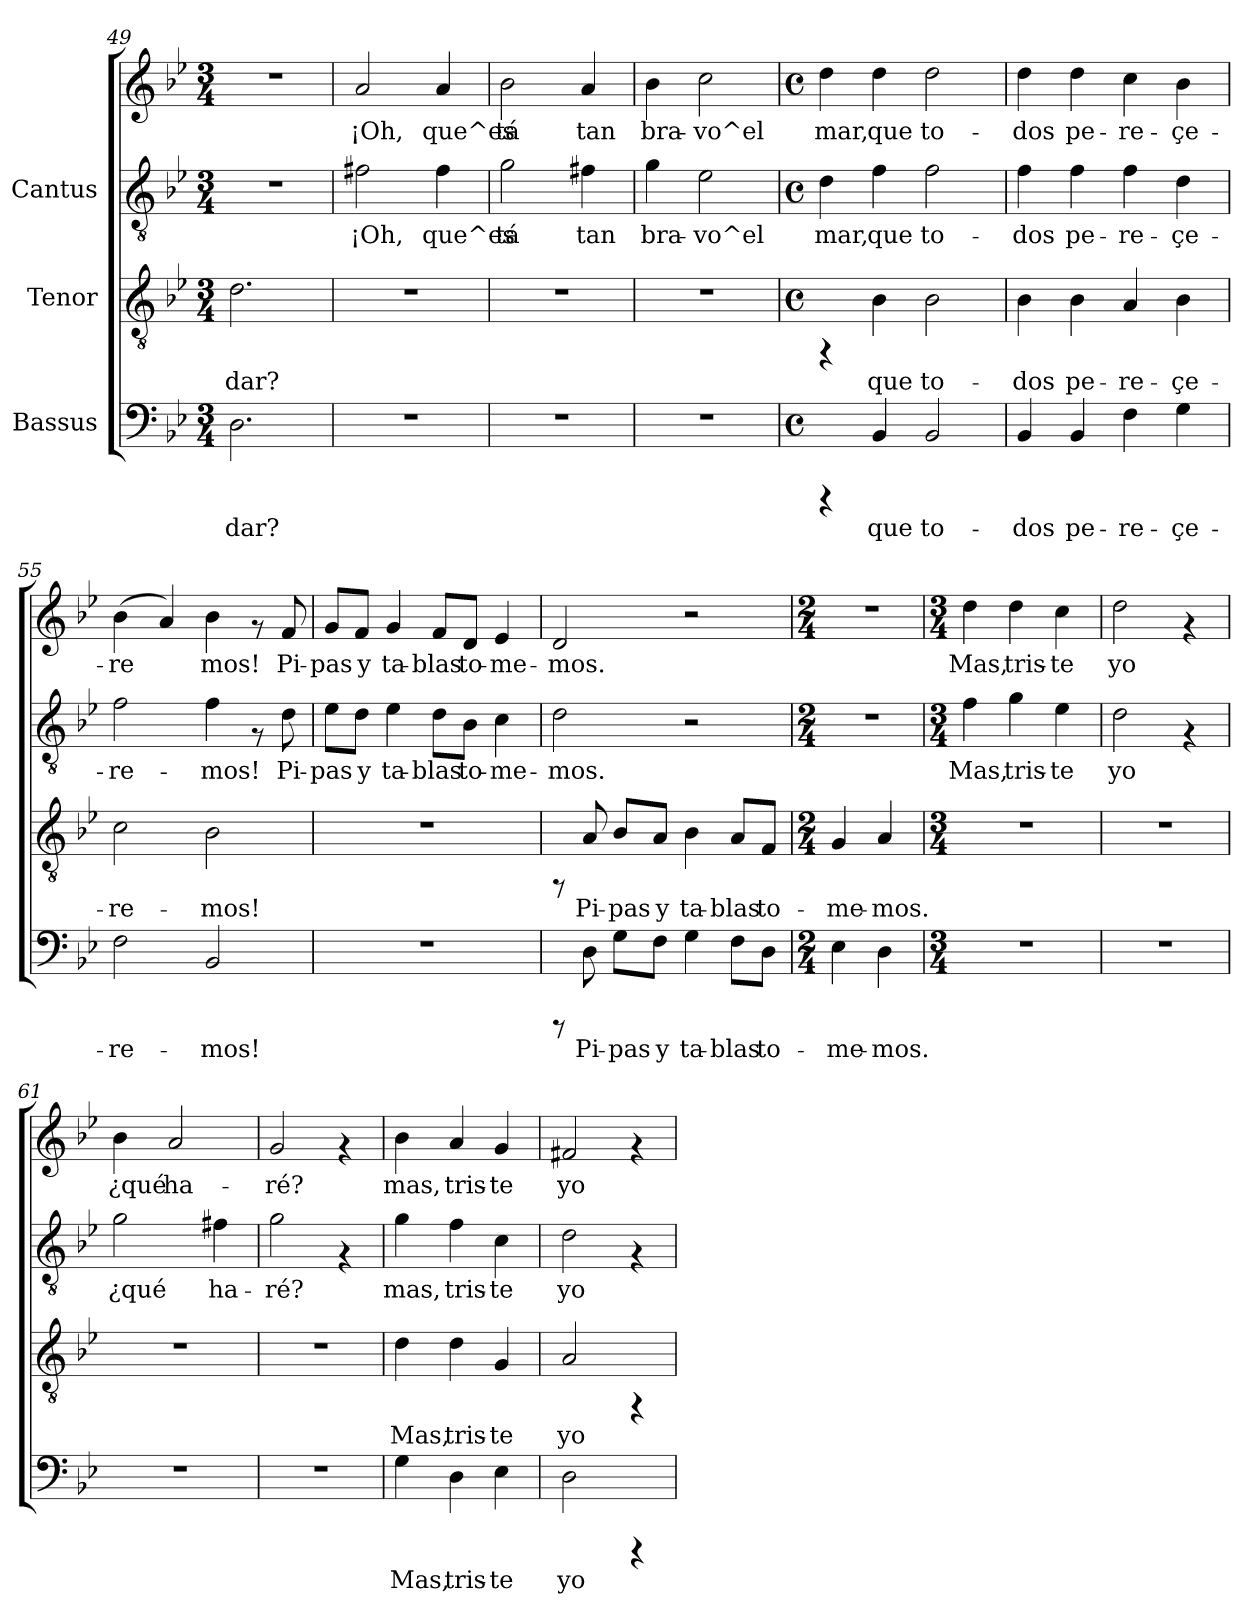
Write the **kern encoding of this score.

**kern	**text	**kern	**text	**kern	**text	**kern	**text
*part3	*part3	*part2	*part2	*part1	*part1	*part1	*part1
*staff4	*staff4	*staff3	*staff3	*staff2	*staff2	*staff1	*staff1
*I"Bassus	*	*I"Tenor	*	*I"Cantus	*	*	*
*clefF4	*	*clefGv2	*	*clefGv2	*	*clefG2	*
*k[b-e-]	*	*k[b-e-]	*	*k[b-e-]	*	*k[b-e-]	*
*B-:	*	*B-:	*	*B-:	*	*B-:	*
*M3/4	*	*M3/4	*	*M3/4	*	*M3/4	*
=49	=49	=49	=49	=49	=49	=49	=49
!	!LO:LY:b:cj	!	!LO:LY:b:cj	!	!	!	!
2.D\	-dar?	2.d\	-dar?	2.r	.	2.r	.
=50	=50	=50	=50	=50	=50	=50	=50
!	!	!	!	!	!LO:LY:b:cj	!	!LO:LY:b:cj
2.r	.	2.r	.	2f#X\	¡Oh,	2a/	¡Oh,
!	!	!	!	!	!LO:LY:b:cj	!	!LO:LY:b:cj
.	.	.	.	4f#\	que^es	4a/	que^es
!!LO:PB:g=z
=51	=51	=51	=51	=51	=51	=51	=51
!	!	!	!	!	!LO:LY:b:cj	!	!LO:LY:b:cj
2.r	.	2.r	.	2g\	tá	2b-\	tá
!	!	!	!	!	!LO:LY:b:cj	!	!LO:LY:b:cj
.	.	.	.	4f#X\	tan	4a/	tan
=52	=52	=52	=52	=52	=52	=52	=52
!	!	!	!	!	!LO:LY:b:cj	!	!LO:LY:b:cj
2.r	.	2.r	.	4g\	bra-	4b-\	bra-
!	!	!	!	!	!LO:LY:b:cj	!	!LO:LY:b:cj
.	.	.	.	2e-\	-vo^el	2cc\	-vo^el
=53	=53	=53	=53	=53	=53	=53	=53
*M4/4	*	*M4/4	*	*M4/4	*	*M4/4	*
*met(c)	*	*met(c)	*	*met(c)	*	*met(c)	*
!	!	!	!	!	!LO:LY:b:cj	!	!LO:LY:b:cj
4rCCC	.	4rFF	.	4d\	-mar,	4dd\	mar,
!	!LO:LY:b:cj	!	!LO:LY:b:cj	!	!LO:LY:b:cj	!	!LO:LY:b:cj
4BB-/	que	4B-\	que	4f\	que	4dd\	que
!	!LO:LY:b:cj	!	!LO:LY:b:cj	!	!LO:LY:b:cj	!	!LO:LY:b:cj
2BB-/	to-	2B-\	to-	2f\	to-	2dd\	to-
=54	=54	=54	=54	=54	=54	=54	=54
!	!LO:LY:b:cj	!	!LO:LY:b:cj	!	!LO:LY:b:cj	!	!LO:LY:b:cj
4BB-/	-dos	4B-\	-dos	4f\	-dos	4dd\	-dos
!	!LO:LY:b:cj	!	!LO:LY:b:cj	!	!LO:LY:b:cj	!	!LO:LY:b:cj
4BB-/	pe-	4B-\	pe-	4f\	pe-	4dd\	pe-
!	!LO:LY:b:cj	!	!LO:LY:b:cj	!	!LO:LY:b:cj	!	!LO:LY:b:cj
4F\	-re-	4A/	-re-	4f\	-re-	4cc\	-re-
!	!LO:LY:b:cj	!	!LO:LY:b:cj	!	!LO:LY:b:cj	!	!LO:LY:b:cj
4G\	-çe-	4B-\	-çe-	4d\	-çe-	4b-\	-çe-
=55	=55	=55	=55	=55	=55	=55	=55
!	!LO:LY:b:cj	!	!LO:LY:b:cj	!	!LO:LY:b:cj	!	!LO:LY:b:cj
2F\	-re-	2c\	-re-	2f\	-re-	(>4b-\	-re-
!	!	!	!	!	!	!	!LO:LY:b:cj
.	.	.	.	.	.	4a/)	-
!	!LO:LY:b:cj	!	!LO:LY:b:cj	!	!LO:LY:b:cj	!	!LO:LY:b:cj
2BB-/	-mos!	2B-\	-mos!	4f\	-mos!	4b-\	mos!
.	.	.	.	8rF	.	8rf	.
!	!	!	!	!	!LO:LY:b:cj	!	!LO:LY:b:cj
.	.	.	.	8d\	Pi-	8f/	Pi-
!!LO:LB:g=z
=56	=56	=56	=56	=56	=56	=56	=56
!	!	!	!	!	!LO:LY:b:cj	!	!LO:LY:b:cj
1r	.	1r	.	8e-\L	-pas	8g/L	-pas
!	!	!	!	!	!LO:LY:b:cj	!	!LO:LY:b:cj
.	.	.	.	8d\J	y	8f/J	y
!	!	!	!	!	!LO:LY:b:cj	!	!LO:LY:b:cj
.	.	.	.	4e-\	ta-	4g/	ta-
!	!	!	!	!	!LO:LY:b:cj	!	!LO:LY:b:cj
.	.	.	.	8d\L	-blas	8f/L	-blas
!	!	!	!	!	!LO:LY:b:cj	!	!LO:LY:b:cj
.	.	.	.	8B-\J	to-	8d/J	to-
!	!	!	!	!	!LO:LY:b:cj	!	!LO:LY:b:cj
.	.	.	.	4c\	-me-	4e-/	-me-
=57	=57	=57	=57	=57	=57	=57	=57
!	!	!	!	!	!LO:LY:b:cj	!	!LO:LY:b:cj
8rCCC	.	8rFF	.	2d\	mos.	2d/	-mos.
!	!LO:LY:b:cj	!	!LO:LY:b:cj	!	!	!	!
8D\	Pi-	8A/	Pi-	.	.	.	.
!	!LO:LY:b:cj	!	!LO:LY:b:cj	!	!	!	!
8G\L	-pas	8B-/L	-pas	.	.	.	.
!	!LO:LY:b:cj	!	!LO:LY:b:cj	!	!	!	!
8F\J	y	8A/J	y	.	.	.	.
!	!LO:LY:b:cj	!	!LO:LY:b:cj	!	!	!	!
4G\	ta-	4B-\	ta-	2r	.	2r	.
!	!LO:LY:b:cj	!	!LO:LY:b:cj	!	!	!	!
8F\L	-blas	8A/L	-blas	.	.	.	.
!	!LO:LY:b:cj	!	!LO:LY:b:cj	!	!	!	!
8D\J	to-	8F/J	to-	.	.	.	.
=58	=58	=58	=58	=58	=58	=58	=58
*M2/4	*	*M2/4	*	*M2/4	*	*M2/4	*
!	!LO:LY:b:cj	!	!LO:LY:b:cj	!	!	!	!
4E-\	-me-	4G/	-me-	2r	.	2r	.
!	!LO:LY:b:cj	!	!LO:LY:b:cj	!	!	!	!
4D\	-mos.	4A/	-mos.	.	.	.	.
=59	=59	=59	=59	=59	=59	=59	=59
*M3/4	*	*M3/4	*	*M3/4	*	*M3/4	*
!	!	!	!	!	!LO:LY:b:cj	!	!LO:LY:b:cj
2.r	.	2.r	.	4f\	Mas,	4dd\	Mas,
!	!	!	!	!	!LO:LY:b:cj	!	!LO:LY:b:cj
.	.	.	.	4g\	tris-	4dd\	tris-
!	!	!	!	!	!LO:LY:b:cj	!	!LO:LY:b:cj
.	.	.	.	4e-\	-te	4cc\	-te
=60	=60	=60	=60	=60	=60	=60	=60
!	!	!	!	!	!LO:LY:b:cj	!	!LO:LY:b:cj
2.r	.	2.r	.	2d\	yo	2dd\	yo
.	.	.	.	4rF	.	4rf	.
=61	=61	=61	=61	=61	=61	=61	=61
!	!	!	!	!	!LO:LY:b:cj	!	!LO:LY:b:cj
2.r	.	2.r	.	2g\	-¿qué	4b-\	¿qué
!	!	!	!	!	!	!	!LO:LY:b:cj
.	.	.	.	.	.	2a/	ha-
!	!	!	!	!	!LO:LY:b:cj	!	!
.	.	.	.	4f#X\	ha-	.	.
!!LO:LB:g=z
=62	=62	=62	=62	=62	=62	=62	=62
!	!	!	!	!	!LO:LY:b:cj	!	!LO:LY:b:cj
2.r	.	2.r	.	2g\	ré?	2g/	-ré?
.	.	.	.	4rF	.	4rf	.
=63	=63	=63	=63	=63	=63	=63	=63
!	!LO:LY:b:cj	!	!LO:LY:b:cj	!	!LO:LY:b:cj	!	!LO:LY:b:cj
4G\	Mas,	4d\	Mas,	4g\	mas,	4b-\	mas,
!	!LO:LY:b:cj	!	!LO:LY:b:cj	!	!LO:LY:b:cj	!	!LO:LY:b:cj
4D\	tris-	4d\	tris-	4f\	tris-	4a/	tris-
!	!LO:LY:b:cj	!	!LO:LY:b:cj	!	!LO:LY:b:cj	!	!LO:LY:b:cj
4E-\	-te	4G/	-te	4c\	-te	4g/	-te
=64	=64	=64	=64	=64	=64	=64	=64
!	!LO:LY:b:cj	!	!LO:LY:b:cj	!	!LO:LY:b:cj	!	!LO:LY:b:cj
2D\	yo	2A/	yo	2d\	yo	2f#X/	yo
4rCCC	.	4rFF	.	4rF	.	4rf	.
=	=	=	=	=	=	=	=
*-	*-	*-	*-	*-	*-	*-	*-
